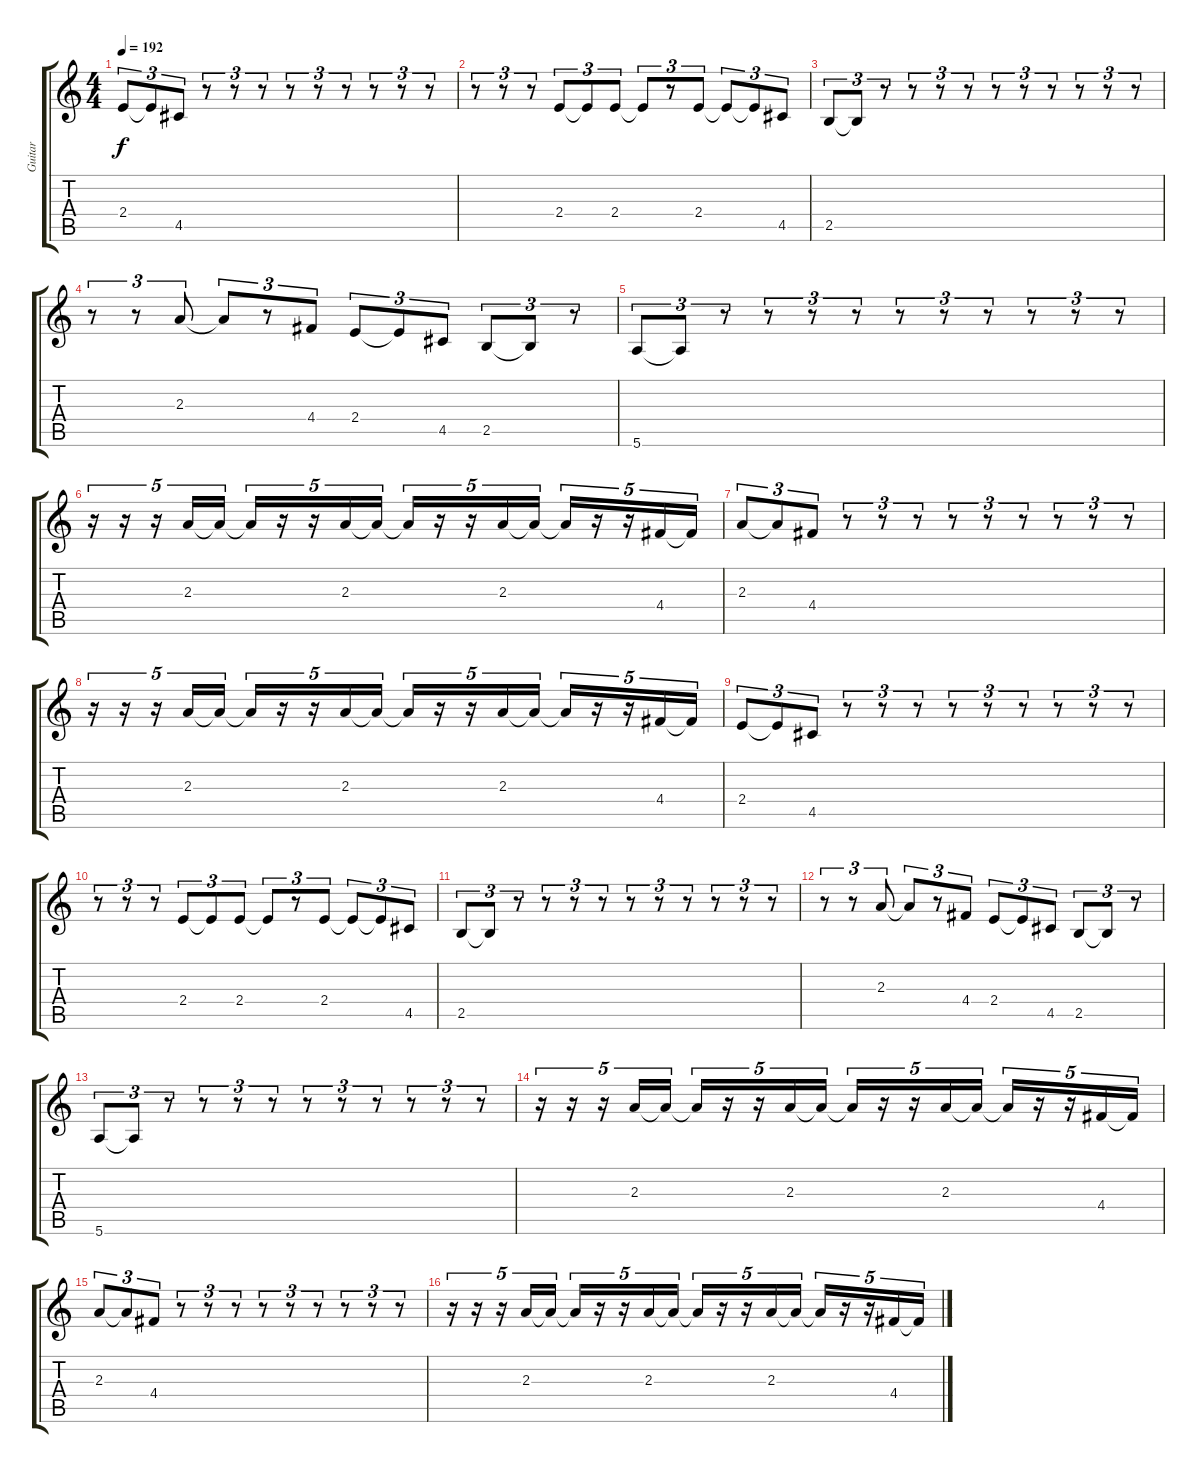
\track ("Guitar" "Guitar") {instrument electricguitarclean}
\staff {score tabs}
\tuning (E4 B3 G3 D3 A2 E2) {hide}
\ts (4 4)
\tempo 192
\clef g2
\ks c
2.4.8{tu (3 2) dy f} 2.4{t}.8{tu (3 2)} 4.5.8{tu (3 2)} r.8{tu (3 2)} r.8{tu (3 2)} r.8{tu (3 2)} r.8{tu (3 2)} r.8{tu (3 2)} r.8{tu (3 2)} r.8{tu (3 2)} r.8{tu (3 2)} r.8{tu (3 2)} |
r.8{tu (3 2)} r.8{tu (3 2)} r.8{tu (3 2)} 2.4.8{tu (3 2)} 2.4{t}.8{tu (3 2)} 2.4.8{tu (3 2)} 2.4{t}.8{tu (3 2)} r.8{tu (3 2)} 2.4.8{tu (3 2)} 2.4{t}.8{tu (3 2)} 2.4{t}.8{tu (3 2)} 4.5.8{tu (3 2)} |
2.5.8{tu (3 2)} 2.5{t}.8{tu (3 2)} r.8{tu (3 2)} r.8{tu (3 2)} r.8{tu (3 2)} r.8{tu (3 2)} r.8{tu (3 2)} r.8{tu (3 2)} r.8{tu (3 2)} r.8{tu (3 2)} r.8{tu (3 2)} r.8{tu (3 2)} |
r.8{tu (3 2)} r.8{tu (3 2)} 2.3.8{tu (3 2)} 2.3{t}.8{tu (3 2)} r.8{tu (3 2)} 4.4.8{tu (3 2)} 2.4.8{tu (3 2)} 2.4{t}.8{tu (3 2)} 4.5.8{tu (3 2)} 2.5.8{tu (3 2)} 2.5{t}.8{tu (3 2)} r.8{tu (3 2)} |
5.6.8{tu (3 2)} 5.6{t}.8{tu (3 2)} r.8{tu (3 2)} r.8{tu (3 2)} r.8{tu (3 2)} r.8{tu (3 2)} r.8{tu (3 2)} r.8{tu (3 2)} r.8{tu (3 2)} r.8{tu (3 2)} r.8{tu (3 2)} r.8{tu (3 2)} |
r.16{tu (5 4)} r.16{tu (5 4)} r.16{tu (5 4)} 2.3.16{tu (5 4)} 2.3{t}.16{tu (5 4)} 2.3{t}.16{tu (5 4)} r.16{tu (5 4)} r.16{tu (5 4)} 2.3.16{tu (5 4)} 2.3{t}.16{tu (5 4)} 2.3{t}.16{tu (5 4)} r.16{tu (5 4)} r.16{tu (5 4)} 2.3.16{tu (5 4)} 2.3{t}.16{tu (5 4)} 2.3{t}.16{tu (5 4)} r.16{tu (5 4)} r.16{tu (5 4)} 4.4.16{tu (5 4)} 4.4{t}.16{tu (5 4)} |
2.3.8{tu (3 2)} 2.3{t}.8{tu (3 2)} 4.4.8{tu (3 2)} r.8{tu (3 2)} r.8{tu (3 2)} r.8{tu (3 2)} r.8{tu (3 2)} r.8{tu (3 2)} r.8{tu (3 2)} r.8{tu (3 2)} r.8{tu (3 2)} r.8{tu (3 2)} |
r.16{tu (5 4)} r.16{tu (5 4)} r.16{tu (5 4)} 2.3.16{tu (5 4)} 2.3{t}.16{tu (5 4)} 2.3{t}.16{tu (5 4)} r.16{tu (5 4)} r.16{tu (5 4)} 2.3.16{tu (5 4)} 2.3{t}.16{tu (5 4)} 2.3{t}.16{tu (5 4)} r.16{tu (5 4)} r.16{tu (5 4)} 2.3.16{tu (5 4)} 2.3{t}.16{tu (5 4)} 2.3{t}.16{tu (5 4)} r.16{tu (5 4)} r.16{tu (5 4)} 4.4.16{tu (5 4)} 4.4{t}.16{tu (5 4)} |
2.4.8{tu (3 2)} 2.4{t}.8{tu (3 2)} 4.5.8{tu (3 2)} r.8{tu (3 2)} r.8{tu (3 2)} r.8{tu (3 2)} r.8{tu (3 2)} r.8{tu (3 2)} r.8{tu (3 2)} r.8{tu (3 2)} r.8{tu (3 2)} r.8{tu (3 2)} |
r.8{tu (3 2)} r.8{tu (3 2)} r.8{tu (3 2)} 2.4.8{tu (3 2)} 2.4{t}.8{tu (3 2)} 2.4.8{tu (3 2)} 2.4{t}.8{tu (3 2)} r.8{tu (3 2)} 2.4.8{tu (3 2)} 2.4{t}.8{tu (3 2)} 2.4{t}.8{tu (3 2)} 4.5.8{tu (3 2)} |
2.5.8{tu (3 2)} 2.5{t}.8{tu (3 2)} r.8{tu (3 2)} r.8{tu (3 2)} r.8{tu (3 2)} r.8{tu (3 2)} r.8{tu (3 2)} r.8{tu (3 2)} r.8{tu (3 2)} r.8{tu (3 2)} r.8{tu (3 2)} r.8{tu (3 2)} |
r.8{tu (3 2)} r.8{tu (3 2)} 2.3.8{tu (3 2)} 2.3{t}.8{tu (3 2)} r.8{tu (3 2)} 4.4.8{tu (3 2)} 2.4.8{tu (3 2)} 2.4{t}.8{tu (3 2)} 4.5.8{tu (3 2)} 2.5.8{tu (3 2)} 2.5{t}.8{tu (3 2)} r.8{tu (3 2)} |
5.6.8{tu (3 2)} 5.6{t}.8{tu (3 2)} r.8{tu (3 2)} r.8{tu (3 2)} r.8{tu (3 2)} r.8{tu (3 2)} r.8{tu (3 2)} r.8{tu (3 2)} r.8{tu (3 2)} r.8{tu (3 2)} r.8{tu (3 2)} r.8{tu (3 2)} |
r.16{tu (5 4)} r.16{tu (5 4)} r.16{tu (5 4)} 2.3.16{tu (5 4)} 2.3{t}.16{tu (5 4)} 2.3{t}.16{tu (5 4)} r.16{tu (5 4)} r.16{tu (5 4)} 2.3.16{tu (5 4)} 2.3{t}.16{tu (5 4)} 2.3{t}.16{tu (5 4)} r.16{tu (5 4)} r.16{tu (5 4)} 2.3.16{tu (5 4)} 2.3{t}.16{tu (5 4)} 2.3{t}.16{tu (5 4)} r.16{tu (5 4)} r.16{tu (5 4)} 4.4.16{tu (5 4)} 4.4{t}.16{tu (5 4)} |
2.3.8{tu (3 2)} 2.3{t}.8{tu (3 2)} 4.4.8{tu (3 2)} r.8{tu (3 2)} r.8{tu (3 2)} r.8{tu (3 2)} r.8{tu (3 2)} r.8{tu (3 2)} r.8{tu (3 2)} r.8{tu (3 2)} r.8{tu (3 2)} r.8{tu (3 2)} |
r.16{tu (5 4)} r.16{tu (5 4)} r.16{tu (5 4)} 2.3.16{tu (5 4)} 2.3{t}.16{tu (5 4)} 2.3{t}.16{tu (5 4)} r.16{tu (5 4)} r.16{tu (5 4)} 2.3.16{tu (5 4)} 2.3{t}.16{tu (5 4)} 2.3{t}.16{tu (5 4)} r.16{tu (5 4)} r.16{tu (5 4)} 2.3.16{tu (5 4)} 2.3{t}.16{tu (5 4)} 2.3{t}.16{tu (5 4)} r.16{tu (5 4)} r.16{tu (5 4)} 4.4.16{tu (5 4)} 4.4{t}.16{tu (5 4)}
